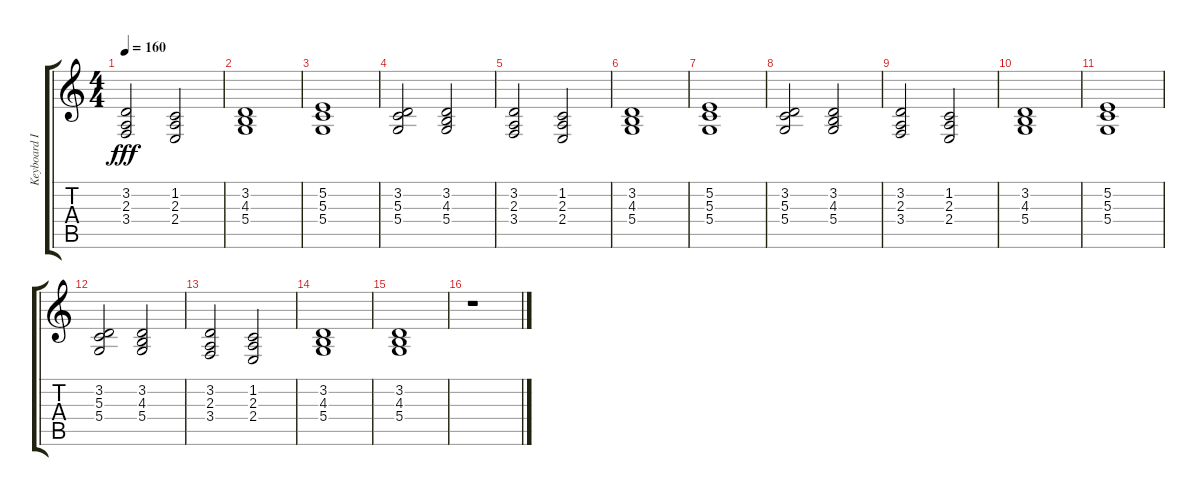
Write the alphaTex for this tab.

\track ("Keyboard Interludes" "Keyboard I") {instrument seashore}
\staff {score tabs}
\tuning (E4 B3 G3 D3 A2 E2) {hide}
\ts (4 4)
\tempo 160
\clef g2
\ks c
(3.2 2.3 3.4).2{dy fff} (1.2 2.3 2.4).2 |
(3.2 4.3 5.4).1 |
(5.2 5.3 5.4).1 |
(3.2 5.3 5.4).2 (3.2 4.3 5.4).2 |
(3.2 2.3 3.4).2 (1.2 2.3 2.4).2 |
(3.2 4.3 5.4).1 |
(5.2 5.3 5.4).1 |
(3.2 5.3 5.4).2 (3.2 4.3 5.4).2 |
(3.2 2.3 3.4).2 (1.2 2.3 2.4).2 |
(3.2 4.3 5.4).1 |
(5.2 5.3 5.4).1 |
(3.2 5.3 5.4).2 (3.2 4.3 5.4).2 |
(3.2 2.3 3.4).2 (1.2 2.3 2.4).2 |
(3.2 4.3 5.4).1 |
(3.2 4.3 5.4).1 |
r.1
